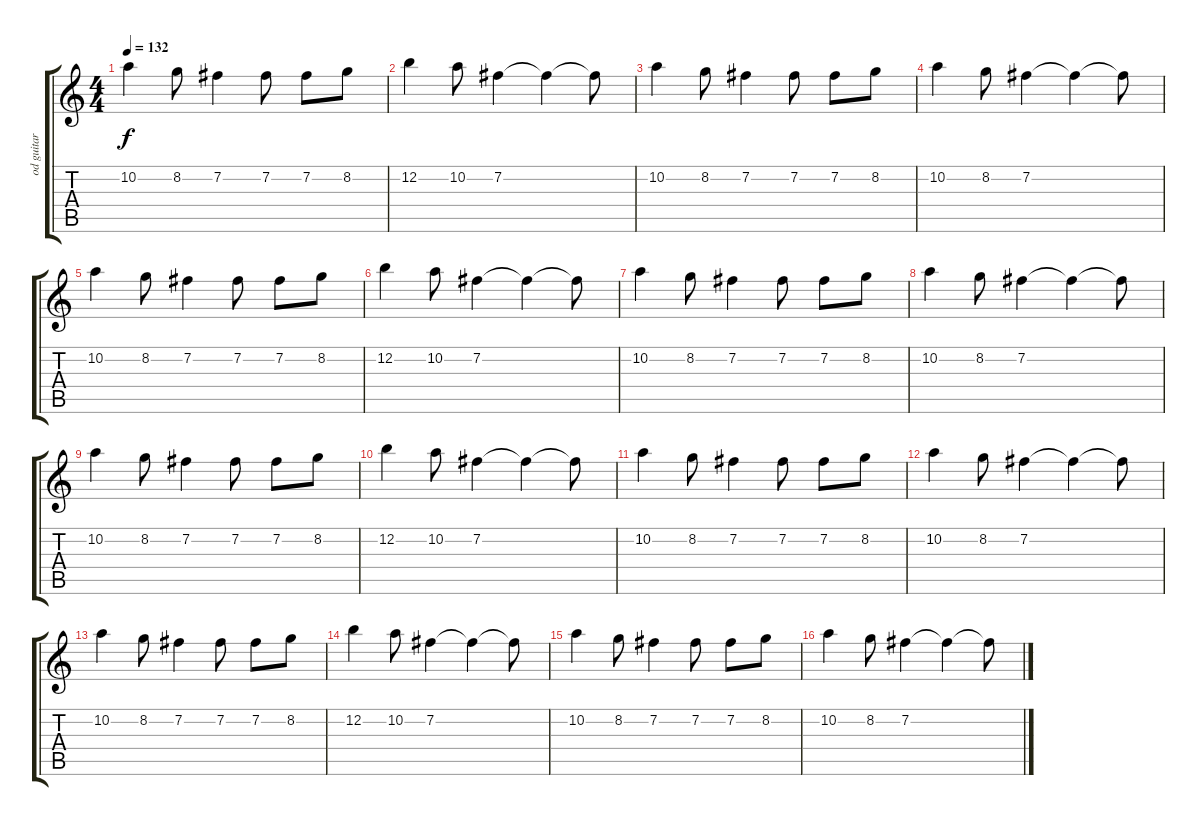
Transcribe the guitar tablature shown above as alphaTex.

\track ("od guitar" "od guitar") {instrument overdrivenguitar}
\staff {score tabs}
\tuning (E4 B3 G3 D3 A2 E2) {hide}
\ts (4 4)
\tempo 132
\clef g2
\ks c
10.2.4{dy f} 8.2.8 7.2.4 7.2.8 7.2.8 8.2.8 |
12.2.4 10.2.8 7.2.4 7.2{t}.4 7.2{t}.8 |
10.2.4 8.2.8 7.2.4 7.2.8 7.2.8 8.2.8 |
10.2.4 8.2.8 7.2.4 7.2{t}.4 7.2{t}.8 |
10.2.4 8.2.8 7.2.4 7.2.8 7.2.8 8.2.8 |
12.2.4 10.2.8 7.2.4 7.2{t}.4 7.2{t}.8 |
10.2.4 8.2.8 7.2.4 7.2.8 7.2.8 8.2.8 |
10.2.4 8.2.8 7.2.4 7.2{t}.4 7.2{t}.8 |
10.2.4 8.2.8 7.2.4 7.2.8 7.2.8 8.2.8 |
12.2.4 10.2.8 7.2.4 7.2{t}.4 7.2{t}.8 |
10.2.4 8.2.8 7.2.4 7.2.8 7.2.8 8.2.8 |
10.2.4 8.2.8 7.2.4 7.2{t}.4 7.2{t}.8 |
10.2.4 8.2.8 7.2.4 7.2.8 7.2.8 8.2.8 |
12.2.4 10.2.8 7.2.4 7.2{t}.4 7.2{t}.8 |
10.2.4 8.2.8 7.2.4 7.2.8 7.2.8 8.2.8 |
10.2.4 8.2.8 7.2.4 7.2{t}.4 7.2{t}.8
